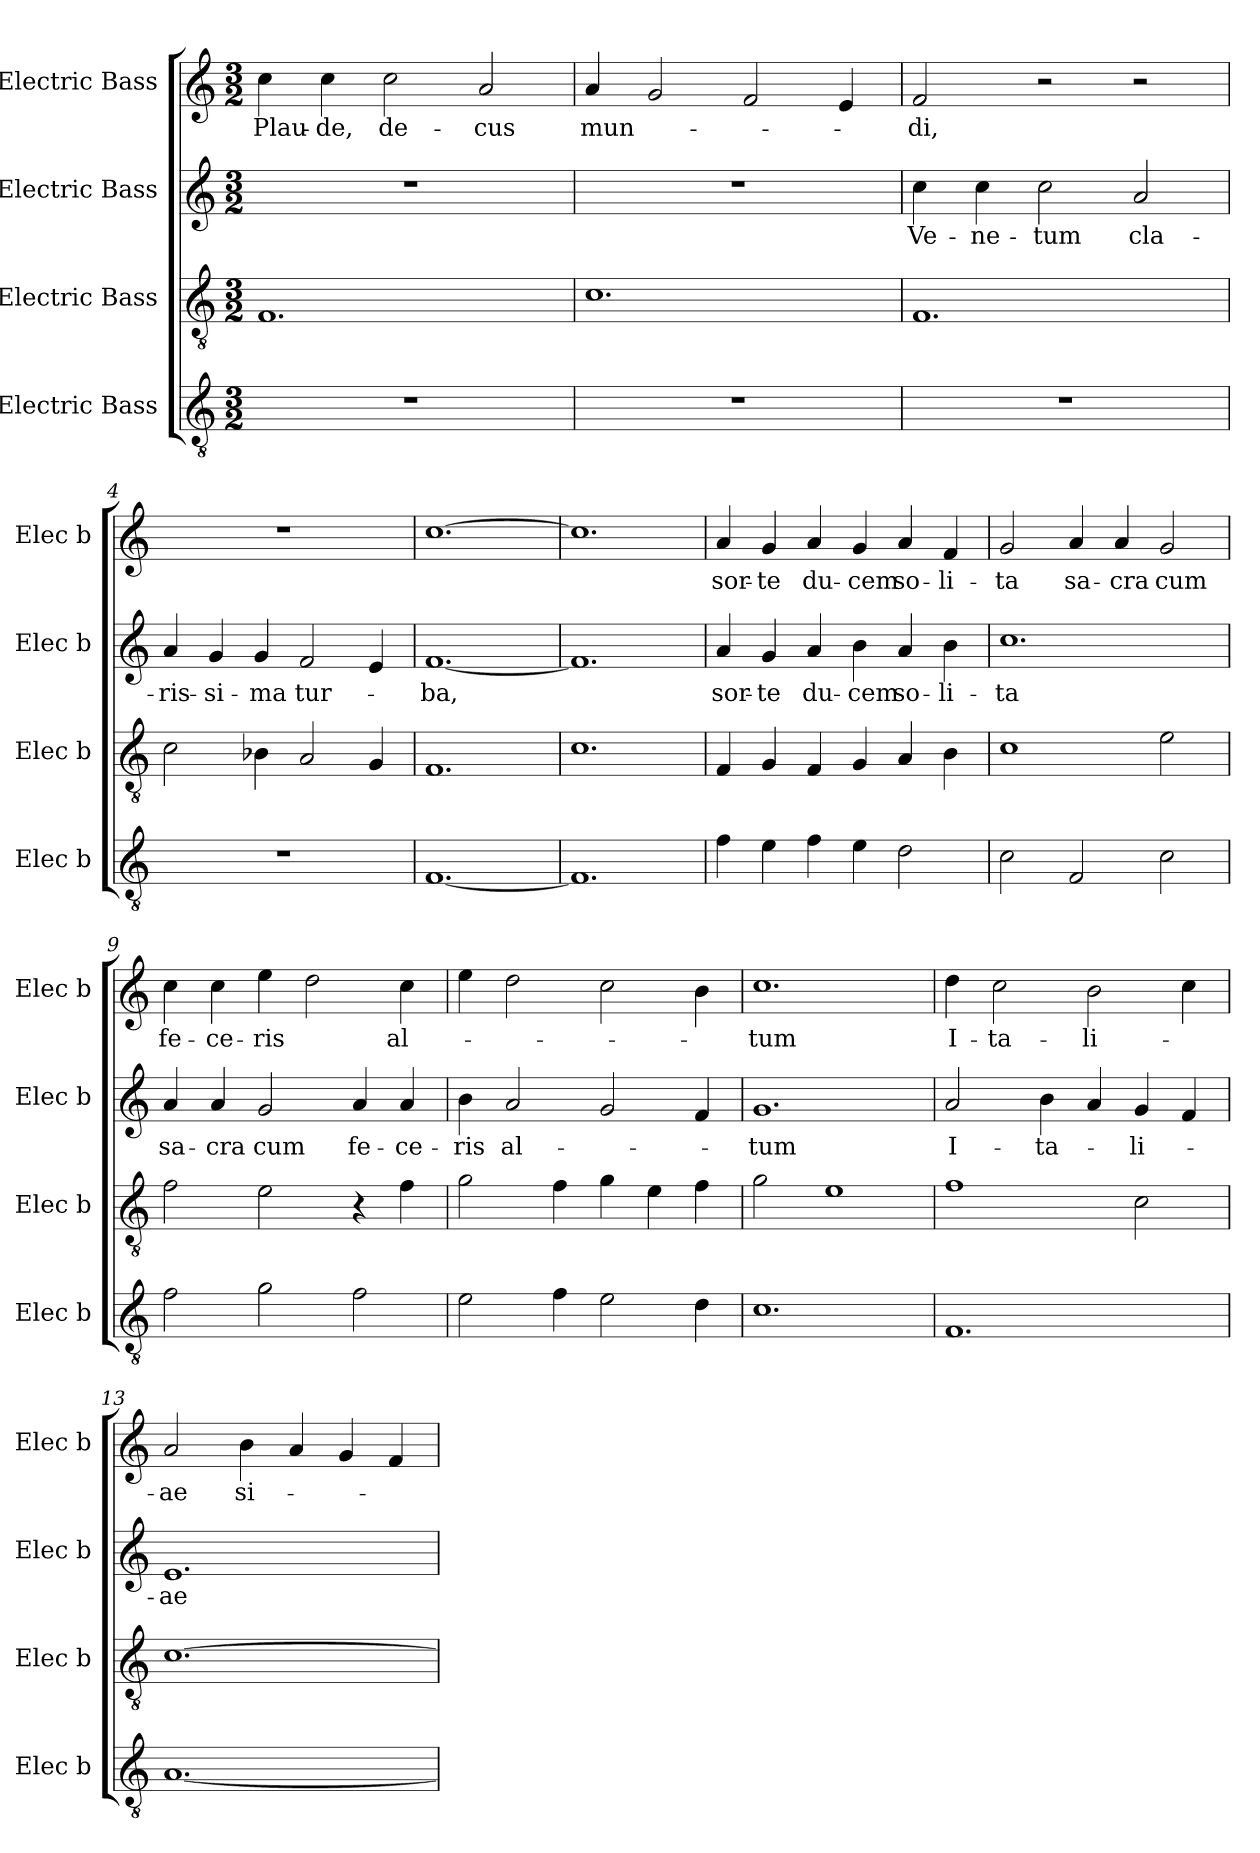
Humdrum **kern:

**kern	**kern	**kern	**text	**kern	**text
*part4	*part3	*part2	*part2	*part1	*part1
*staff4	*staff3	*staff2	*staff2	*staff1	*staff1
*I"Electric Bass	*I"Electric Bass	*I"Electric Bass	*	*I"Electric Bass	*
*I'Elec b	*I'Elec b	*I'Elec b	*	*I'Elec b	*
*clefGv2	*clefGv2	*clefG2	*	*clefG2	*
*M3/2	*M3/2	*M3/2	*	*M3/2	*
=1	=1	=1	=1	=1	=1
!	!	!	!	!	!LO:LY:b
1.r	1.F	1.r	.	4cc\	Plau-
!	!	!	!	!	!LO:LY:b
.	.	.	.	4cc\	-de,
!	!	!	!	!	!LO:LY:b
.	.	.	.	2cc\	de-
!	!	!	!	!	!LO:LY:b
.	.	.	.	2a/	-cus
=2	=2	=2	=2	=2	=2
!	!	!	!	!	!LO:LY:b
1.r	1.c	1.r	.	4a/	mun-
.	.	.	.	2g/	.
.	.	.	.	2f/	.
.	.	.	.	4e/	.
=3	=3	=3	=3	=3	=3
!	!	!	!LO:LY:b	!	!LO:LY:b
1.r	1.F	4cc\	Ve-	2f/	-di,
!	!	!	!LO:LY:b	!	!
.	.	4cc\	-ne-	.	.
!	!	!	!LO:LY:b	!	!
.	.	2cc\	-tum	2r	.
!	!	!	!LO:LY:b	!	!
.	.	2a/	cla-	2r	.
=4	=4	=4	=4	=4	=4
!	!	!	!LO:LY:b	!	!
1.r	2c\	4a/	-ris-	1.r	.
!	!	!	!LO:LY:b	!	!
.	.	4g/	-si-	.	.
!	!	!	!LO:LY:b	!	!
.	4B-X\	4g/	-ma	.	.
!	!	!	!LO:LY:b	!	!
.	2A/	2f/	tur-	.	.
.	4G/	4e/	.	.	.
=5	=5	=5	=5	=5	=5
!	!	!	!LO:LY:b	!	!
[1.F	1.F	[1.f	-ba,	[1.cc	.
!!LO:LB:g=z
=6	=6	=6	=6	=6	=6
1.F]	1.c	1.f]	.	1.cc]	.
=7	=7	=7	=7	=7	=7
!	!	!	!LO:LY:b	!	!LO:LY:b
4f\	4F/	4a/	sor-	4a/	sor-
!	!	!	!LO:LY:b	!	!LO:LY:b
4e\	4G/	4g/	-te	4g/	-te
!	!	!	!LO:LY:b	!	!LO:LY:b
4f\	4F/	4a/	du-	4a/	du-
!	!	!	!LO:LY:b	!	!LO:LY:b
4e\	4G/	4b\	-cem	4g/	-cem
!	!	!	!LO:LY:b	!	!LO:LY:b
2d\	4A/	4a/	so-	4a/	so-
!	!	!	!LO:LY:b	!	!LO:LY:b
.	4B\	4b\	-li-	4f/	-li-
=8	=8	=8	=8	=8	=8
!	!	!	!LO:LY:b	!	!LO:LY:b
2c\	1c	1.cc	-ta	2g/	-ta
!	!	!	!	!	!LO:LY:b
2F/	.	.	.	4a/	sa-
!	!	!	!	!	!LO:LY:b
.	.	.	.	4a/	-cra
!	!	!	!	!	!LO:LY:b
2c\	2e\	.	.	2g/	cum
=9	=9	=9	=9	=9	=9
!	!	!	!LO:LY:b	!	!LO:LY:b
2f\	2f\	4a/	sa-	4cc\	fe-
!	!	!	!LO:LY:b	!	!LO:LY:b
.	.	4a/	-cra	4cc\	-ce-
!	!	!	!LO:LY:b	!	!LO:LY:b
2g\	2e\	2g/	cum	4ee\	-ris
.	.	.	.	2dd\	.
!	!	!	!LO:LY:b	!	!
2f\	4r	4a/	fe-	.	.
!	!	!	!LO:LY:b	!	!LO:LY:b
.	4f\	4a/	-ce-	4cc\	al-
=10	=10	=10	=10	=10	=10
!	!	!	!LO:LY:b	!	!
2e\	2g\	4b\	-ris	4ee\	.
!	!	!	!LO:LY:b	!	!
.	.	2a/	al-	2dd\	.
4f\	4f\	.	.	.	.
2e\	4g\	2g/	.	2cc\	.
.	4e\	.	.	.	.
4d\	4f\	4f/	.	4b\	.
!!LO:LB:g=z
=11	=11	=11	=11	=11	=11
!	!	!	!LO:LY:b	!	!LO:LY:b
1.c	2g\	1.g	-tum	1.cc	-tum
.	1e	.	.	.	.
=12	=12	=12	=12	=12	=12
!	!	!	!LO:LY:b	!	!LO:LY:b
1.F	1f	2a/	I-	4dd\	I-
!	!	!	!	!	!LO:LY:b
.	.	.	.	2cc\	-ta-
!	!	!	!LO:LY:b	!	!
.	.	4b\	-ta-	.	.
!	!	!	!	!	!LO:LY:b
.	.	4a/	.	2b\	-li-
!	!	!	!LO:LY:b	!	!
.	2c\	4g/	-li-	.	.
.	.	4f/	.	4cc\	.
=13	=13	=13	=13	=13	=13
!	!	!	!LO:LY:b	!	!LO:LY:b
[1.A	[1.c	1.e	-ae	2a/	-ae
!	!	!	!	!	!LO:LY:b
.	.	.	.	4b\	si-
.	.	.	.	4a/	.
.	.	.	.	4g/	.
.	.	.	.	4f/	.
=	=	=	=	=	=
*-	*-	*-	*-	*-	*-
